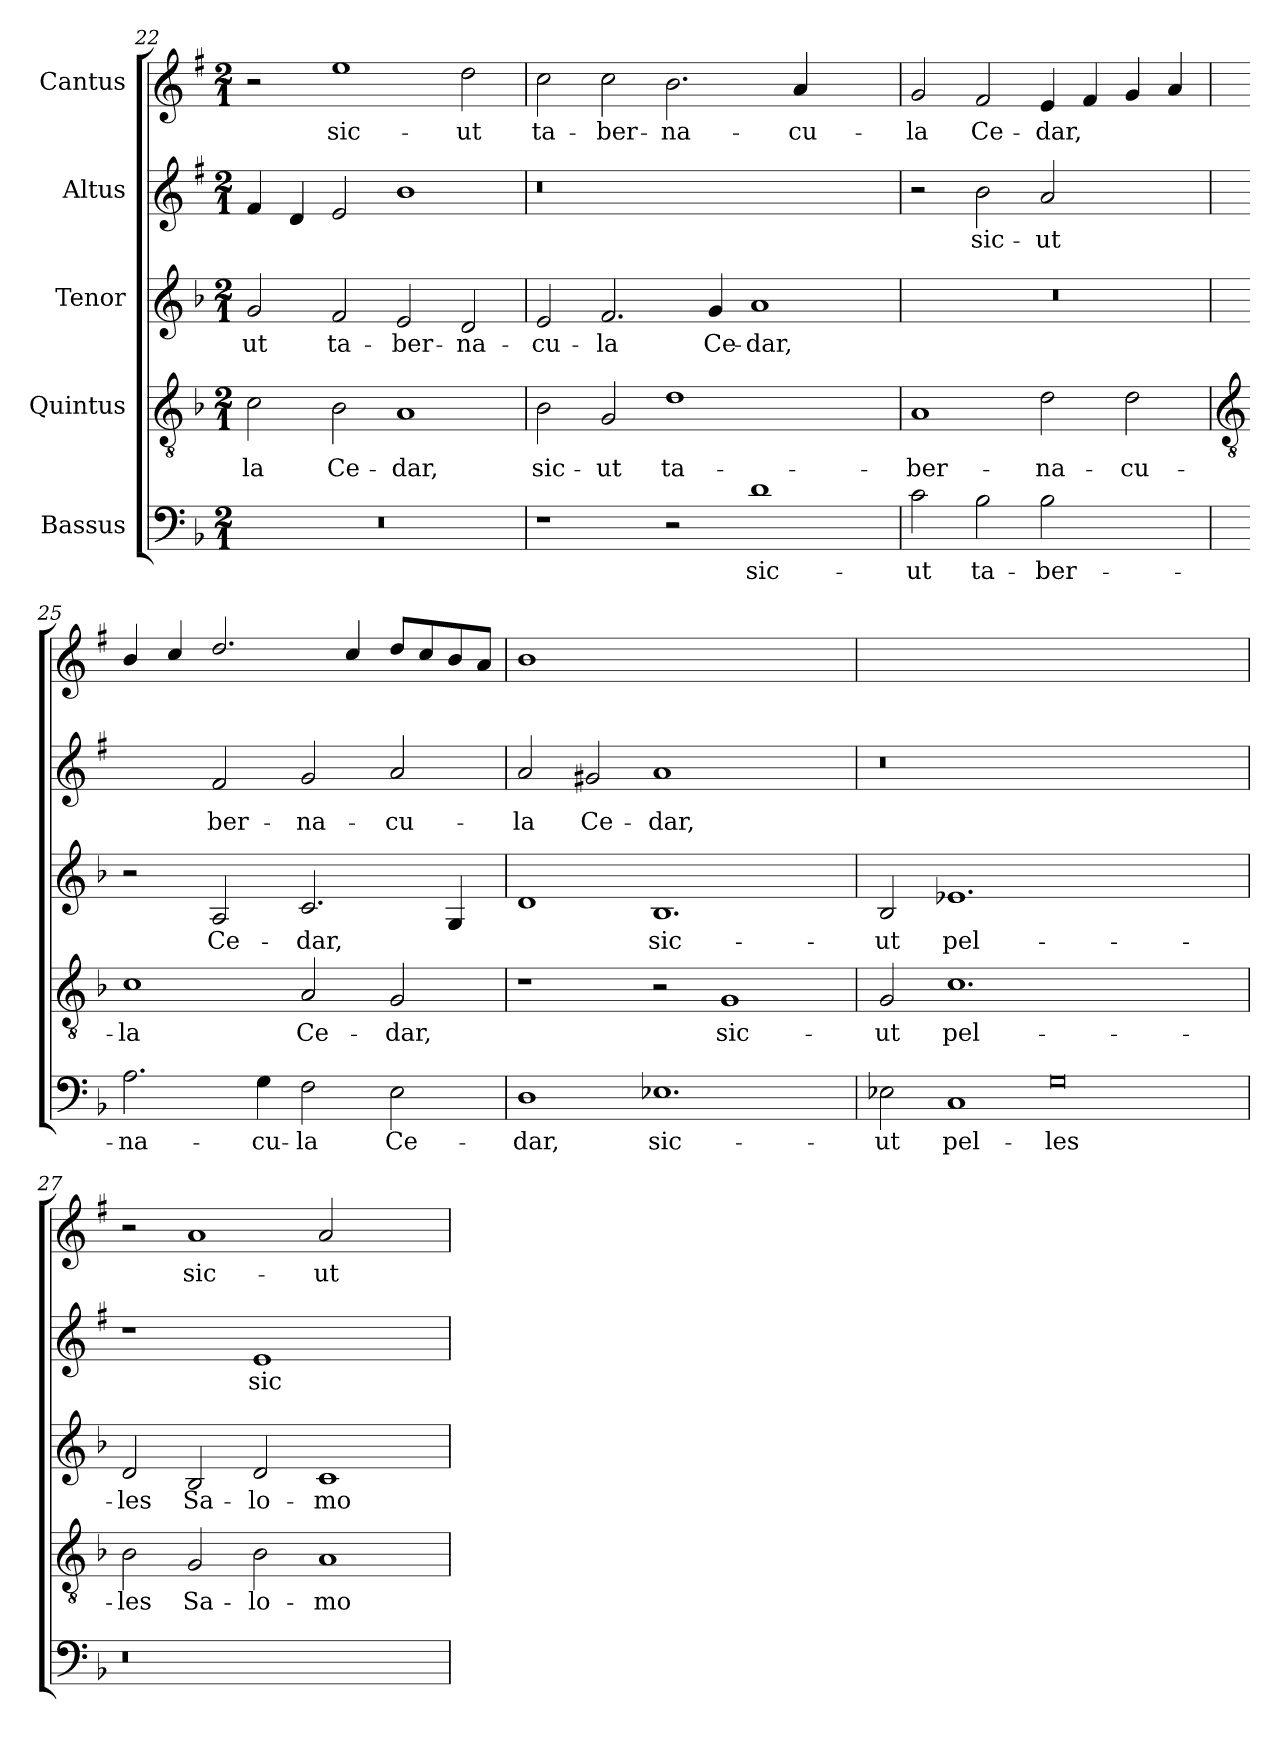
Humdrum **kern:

**kern	**text	**kern	**text	**kern	**text	**kern	**text	**kern	**text
*part5	*part5	*part4	*part4	*part3	*part3	*part2	*part2	*part1	*part1
*staff5	*staff5	*staff4	*staff4	*staff3	*staff3	*staff2	*staff2	*staff1	*staff1
*I"Bassus	*	*I"Quintus	*	*I"Tenor	*	*I"Altus	*	*I"Cantus	*
*clefF4	*	*clefGv2	*	*clefG2	*	*clefG2	*	*clefG2	*
*	*	*	*	*	*	*ITrd1c2	*	*ITrd1c2	*
*k[b-]	*	*k[b-]	*	*k[b-]	*	*k[b-]	*	*k[b-]	*
*F:	*	*F:	*	*F:	*	*F:	*	*F:	*
*M2/1	*	*M2/1	*	*M2/1	*	*M2/1	*	*M2/1	*
=22	=22	=22	=22	=22	=22	=22	=22	=22	=22
!	!	!	!LO:LY:b	!	!LO:LY:b	!	!	!	!
0r	.	2c	-la	2g	-ut	4e	.	2r	.
.	.	.	.	.	.	4c	.	.	.
!	!	!	!LO:LY:b	!	!LO:LY:b	!	!	!	!LO:LY:b
.	.	2B-	Ce-	2f	ta-	2d	.	1dd	sic-
!	!	!	!LO:LY:b	!	!LO:LY:b	!	!	!	!
.	.	1A	-dar,	2e	-ber-	1a	.	.	.
!	!	!	!	!	!LO:LY:b	!	!	!	!LO:LY:b
.	.	.	.	2d	-na-	.	.	2cc	-ut
=23	=23	=23	=23	=23	=23	=23	=23	=23	=23
!	!	!	!LO:LY:b	!	!LO:LY:b	!	!	!	!LO:LY:b
1r	.	2B-	sic-	2e	-cu-	0r	.	2b-	ta-
!	!	!	!LO:LY:b	!	!LO:LY:b	!	!	!	!LO:LY:b
.	.	2G	-ut	2.f	-la	.	.	2b-	-ber-
!	!	!	!LO:LY:b	!	!	!	!	!	!LO:LY:b
2r	.	1d	ta-	.	.	.	.	2.a	-na-
!	!	!	!	!	!LO:LY:b	!	!	!	!
.	.	.	.	4g	Ce-	.	.	.	.
!	!LO:LY:b	!	!	!	!LO:LY:b	!	!	!	!
1d	sic-	.	.	1a	-dar,	.	.	.	.
!	!	!	!	!	!	!	!	!	!LO:LY:b
.	.	.	.	.	.	.	.	4g	-cu-
.	.	2ryy	.	.	.	2ryy	.	2ryy	.
=24	=24	=24	=24	=24	=24	=24	=24	=24	=24
!	!LO:LY:b	!	!LO:LY:b	!	!	!	!	!	!LO:LY:b
2c	-ut	1A	-ber-	0r	.	2r	.	2f	-la
!	!LO:LY:b	!	!	!	!	!	!LO:LY:b	!	!LO:LY:b
2B-	ta-	.	.	.	.	2a	sic-	2e	Ce-
!	!LO:LY:b	!	!LO:LY:b	!	!	!	!LO:LY:b	!	!LO:LY:b
2B-	-ber-	2d	-na-	.	.	2g	-ut	4d	-dar,
.	.	.	.	.	.	.	.	4e	.
!	!	!	!LO:LY:b	!	!	!	!LO:LY:b	!	!
2ryy	.	2d	-cu-	.	.	[2fyy	ta-	4f	.
.	.	.	.	.	.	.	.	4g	.
!!LO:LB:g=z
=25	=25	=25	=25	=25	=25	=25	=25	=25	=25
*	*	*clefGv2	*	*	*	*	*	*	*
!	!LO:LY:b	!	!LO:LY:b	!	!	!	!	!	!
*	*	*	*	*	*	*^	*	*^	*
2.A	-na-	1c	-la	2r	.	2fyy]	0ryy	.	4a	0ryy	.
.	.	.	.	.	.	.	.	.	4b-	.	.
!	!	!	!	!	!LO:LY:b	!	!	!LO:LY:b	!	!	!
.	.	.	.	2A	Ce-	2e	.	-ber-	2.cc	.	.
!	!LO:LY:b	!	!	!	!	!	!	!	!	!	!
4G	-cu-	.	.	.	.	.	.	.	.	.	.
!	!LO:LY:b	!	!LO:LY:b	!	!LO:LY:b	!	!	!LO:LY:b	!	!	!
2F	-la	2A	Ce-	2.c	-dar,	2f	.	-na-	.	.	.
.	.	.	.	.	.	.	.	.	4b-	.	.
!	!LO:LY:b	!	!LO:LY:b	!	!	!	!	!LO:LY:b	!	!	!
2E	Ce-	2G	-dar,	.	.	2g	.	-cu-	8ccL	.	.
.	.	.	.	.	.	.	.	.	8b-	.	.
.	.	.	.	4G	.	.	.	.	8a	.	.
.	.	.	.	.	.	.	.	.	8gJ	.	.
=26	=26	=26	=26	=26	=26	=26	=26	=26	=26	=26	=26
!	!LO:LY:b	!	!	!	!	!	!	!LO:LY:b	!	!	!
1D	-dar,	1r	.	1d	.	2g	1ryy	-la	1a	1ryy	.
!	!	!	!	!	!	!	!	!LO:LY:b	!	!	!
.	.	.	.	.	.	2f#	.	Ce-	.	.	.
!	!LO:LY:b	!	!	!	!LO:LY:b	!	!	!LO:LY:b	!	!	!
1.E-X	sic-	2r	.	1.B-	sic-	1g	2ryy	-dar,	[1gyy	2ryy	.
!	!	!	!LO:LY:b	!	!	!	!	!	!	!	!
.	.	1G	sic-	.	.	.	2ryy	.	.	1ryy	.
.	.	.	.	.	.	2ryy	2ryy	.	2ryy	.	.
=26A	=26A	=26A	=26A	=26A	=26A	=26A	=26A	=26A	=26A	=26A	=26A
!	!LO:LY:b	!	!LO:LY:b	!	!LO:LY:b	!	!	!	!	!	!
2E-	-ut	2G	-ut	2B-	-ut	0r	1.ryy	.	1.gyy_	1.ryy	.
!	!LO:LY:b	!	!LO:LY:b	!	!LO:LY:b	!	!	!	!	!	!
1C	pel-	1.c	pel-	1.e-	pel-	.	.	.	.	.	.
!	!LO:LY:b	!	!	!	!	!	!	!	!	!	!
0G	-les	.	.	.	.	.	0ryy	.	2gyy]	0ryy	.
.	.	1.ryy	.	1.ryy	.	1.ryy	.	.	1.ryy	.	.
=27A	=27A	=27A	=27A	=27A	=27A	=27A	=27A	=27A	=27A	=27A	=27A
!	!	!	!LO:LY:b	!	!LO:LY:b	!	!	!	!	!	!
0r	.	2B-	-les	2d	-les	1r	2ryy	.	2r	2ryy	.
!	!	!	!LO:LY:b	!	!LO:LY:b	!	!	!	!	!	!LO:LY:b
.	.	2G	Sa-	2B-	Sa-	.	0ryy	.	1g	0ryy	sic-
!	!	!	!LO:LY:b	!	!LO:LY:b	!	!	!LO:LY:b	!	!	!
.	.	2B-	-lo-	2d	-lo-	1d	.	sic-	.	.	.
!	!	!	!LO:LY:b	!	!LO:LY:b	!	!	!	!	!	!LO:LY:b
.	.	1A	-mo-	1c	-mo-	.	.	.	2g	.	-ut
2ryy	.	.	.	.	.	2ryy	.	.	2ryy	.	.
*	*	*	*	*	*	*v	*v	*	*	*	*
*	*	*	*	*	*	*	*	*v	*v	*
=	=	=	=	=	=	=	=	=	=
*-	*-	*-	*-	*-	*-	*-	*-	*-	*-
